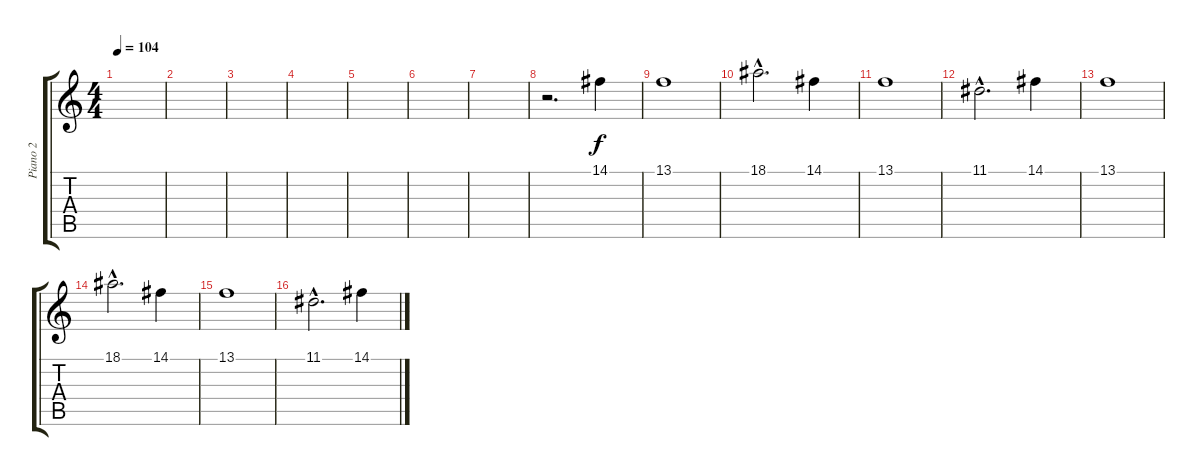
\track ("Piano 2" "Piano 2") {instrument brightacousticpiano}
\staff {score tabs}
\tuning (E4 B3 G3 D3 A2 E2) {hide}
\ts (4 4)
\tempo 104
\clef g2
\ks c
|
|
|
|
|
|
|
r.2{d} 14.1.4 |
13.1.1 |
18.1{hac}.2{d} 14.1.4 |
13.1.1 |
11.1{hac}.2{d} 14.1.4 |
13.1.1 |
18.1{hac}.2{d} 14.1.4 |
13.1.1 |
11.1{hac}.2{d} 14.1.4
